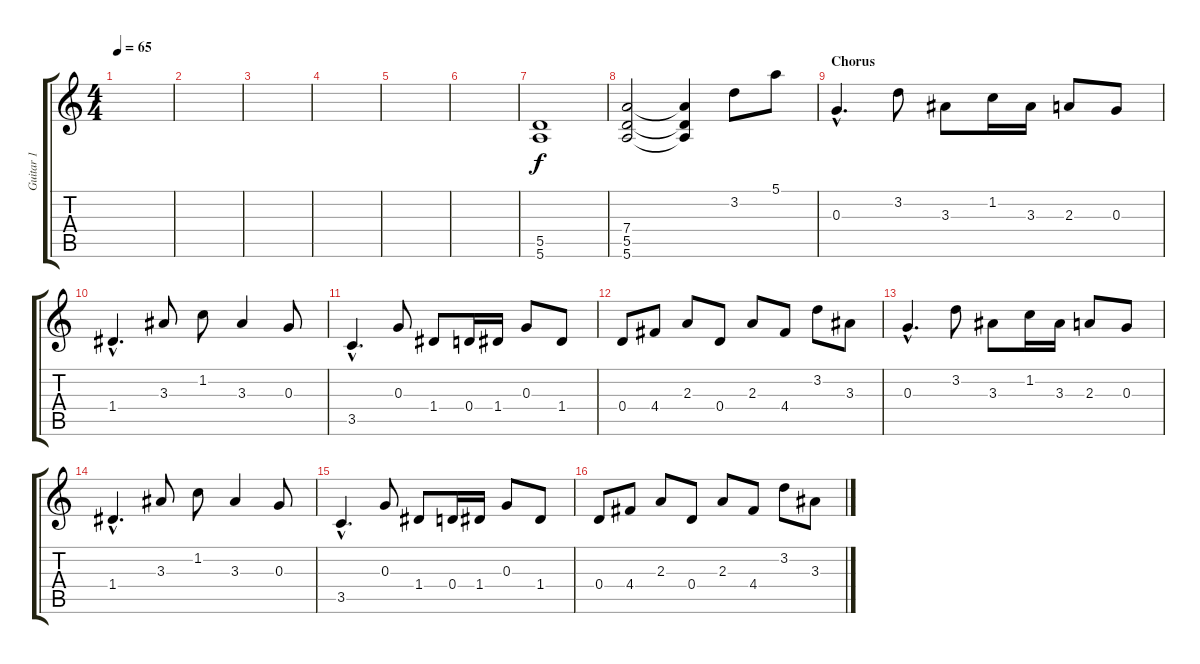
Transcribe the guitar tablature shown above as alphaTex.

\track ("Guitar 1" "Guitar 1") {instrument distortionguitar}
\staff {score tabs}
\tuning (E4 B3 G3 D3 A2 E2) {hide}
\ts (4 4)
\tempo 65
\clef g2
\ks c
|
|
|
|
|
|
(5.5 5.6).1 |
(7.4 5.5 5.6).2 (7.4{t} 5.5{t} 5.6{t}).4 3.2.8 5.1.8 |
\section ("" "Chorus")
0.3{hac}.4{d volume 13} 3.2.8 3.3.8 1.2.16 3.3.16 2.3.8 0.3.8 |
1.4{hac}.4{d} 3.3.8 1.2.8 3.3.4 0.3.8 |
3.5{hac}.4{d} 0.3.8 1.4.8 0.4.16 1.4.16 0.3.8 1.4.8 |
0.4.8 4.4.8 2.3.8 0.4.8 2.3.8 4.4.8 3.2.8 3.3.8 |
0.3{hac}.4{d} 3.2.8 3.3.8 1.2.16 3.3.16 2.3.8 0.3.8 |
1.4{hac}.4{d} 3.3.8 1.2.8 3.3.4 0.3.8 |
3.5{hac}.4{d} 0.3.8 1.4.8 0.4.16 1.4.16 0.3.8 1.4.8 |
0.4.8 4.4.8 2.3.8 0.4.8 2.3.8 4.4.8 3.2.8 3.3.8
